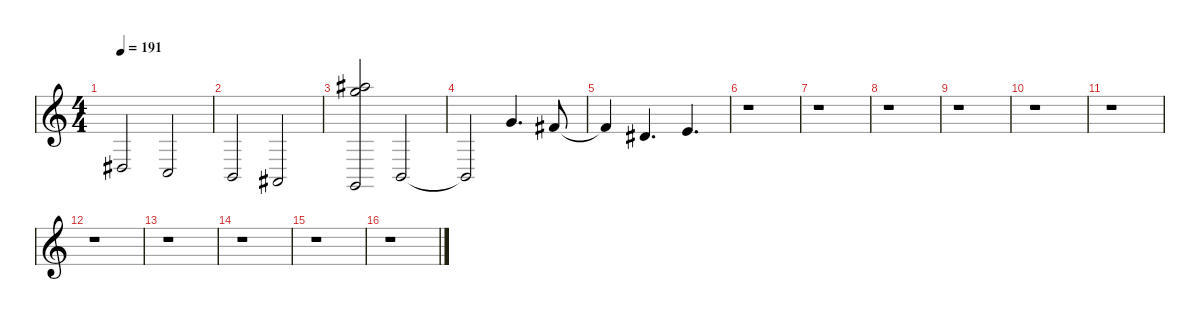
\defaultSystemsLayout 4
\hideDynamics
\bracketExtendMode nobrackets
\singleTrackTrackNamePolicy hidden
\multiTrackTrackNamePolicy hidden
\firstSystemTrackNameMode fullname
\firstSystemTrackNameOrientation horizontal
\otherSystemsTrackNameOrientation horizontal
\track ("Vibraphone" "vib.") {instrument vibraphone}
\staff {score}
\tuning (E4 B3 G3 D3 A2 E2 B1)
\ts (4 4)
\tempo 191
\clef g2
\ks c
1.4{acc #}.2{dy mf beam Up} 3.5.2{beam Up} |
2.5.2{beam Up} 1.5{acc #}.2{beam Up} |
(18.1{acc #} 20.2 8.7).2{dy p beam Up} 12.7.2{dy mf beam Up} |
12.7{t}.2{dy f beam Up} 12.3.4{d dy mf beam Up} 11.3{acc #}.8{beam Up} |
11.3{t acc #}.4{dy f beam Up} 13.4{acc #}.4{d dy mf beam Up} 14.4.4{d beam Up} |
r.1{beam Down} |
r.1{beam Down} |
r.1{beam Down} |
r.1{beam Down} |
r.1{beam Down} |
r.1{beam Down} |
r.1{beam Down} |
r.1{beam Down} |
r.1{beam Down} |
r.1{beam Down} |
r.1{beam Down}
